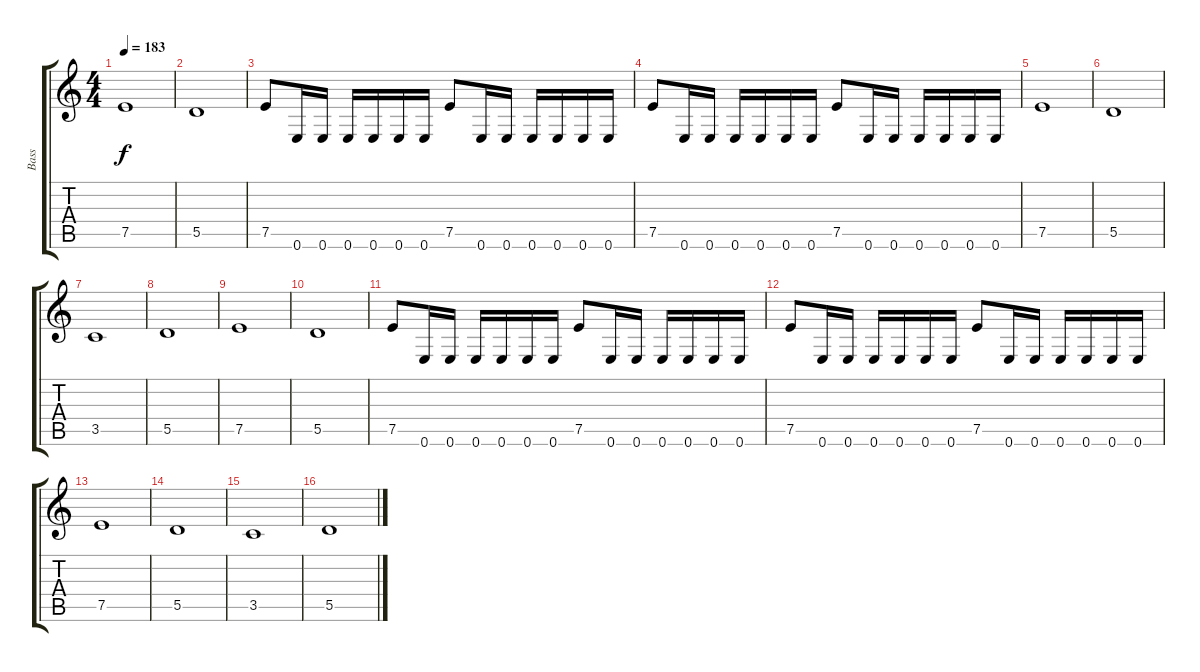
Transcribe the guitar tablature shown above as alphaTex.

\track ("Bass" "Bass") {instrument electricbasspick}
\staff {score tabs}
\tuning (E4 B3 G3 D3 A2 E2) {hide}
\ts (4 4)
\tempo 183
\clef g2
\ks c
7.5.1{dy f} |
5.5.1 |
7.5.8 0.6.16 0.6.16 0.6.16 0.6.16 0.6.16 0.6.16 7.5.8 0.6.16 0.6.16 0.6.16 0.6.16 0.6.16 0.6.16 |
7.5.8 0.6.16 0.6.16 0.6.16 0.6.16 0.6.16 0.6.16 7.5.8 0.6.16 0.6.16 0.6.16 0.6.16 0.6.16 0.6.16 |
7.5.1 |
5.5.1 |
3.5.1 |
5.5.1 |
7.5.1 |
5.5.1 |
7.5.8 0.6.16 0.6.16 0.6.16 0.6.16 0.6.16 0.6.16 7.5.8 0.6.16 0.6.16 0.6.16 0.6.16 0.6.16 0.6.16 |
7.5.8 0.6.16 0.6.16 0.6.16 0.6.16 0.6.16 0.6.16 7.5.8 0.6.16 0.6.16 0.6.16 0.6.16 0.6.16 0.6.16 |
7.5.1 |
5.5.1 |
3.5.1 |
5.5.1
